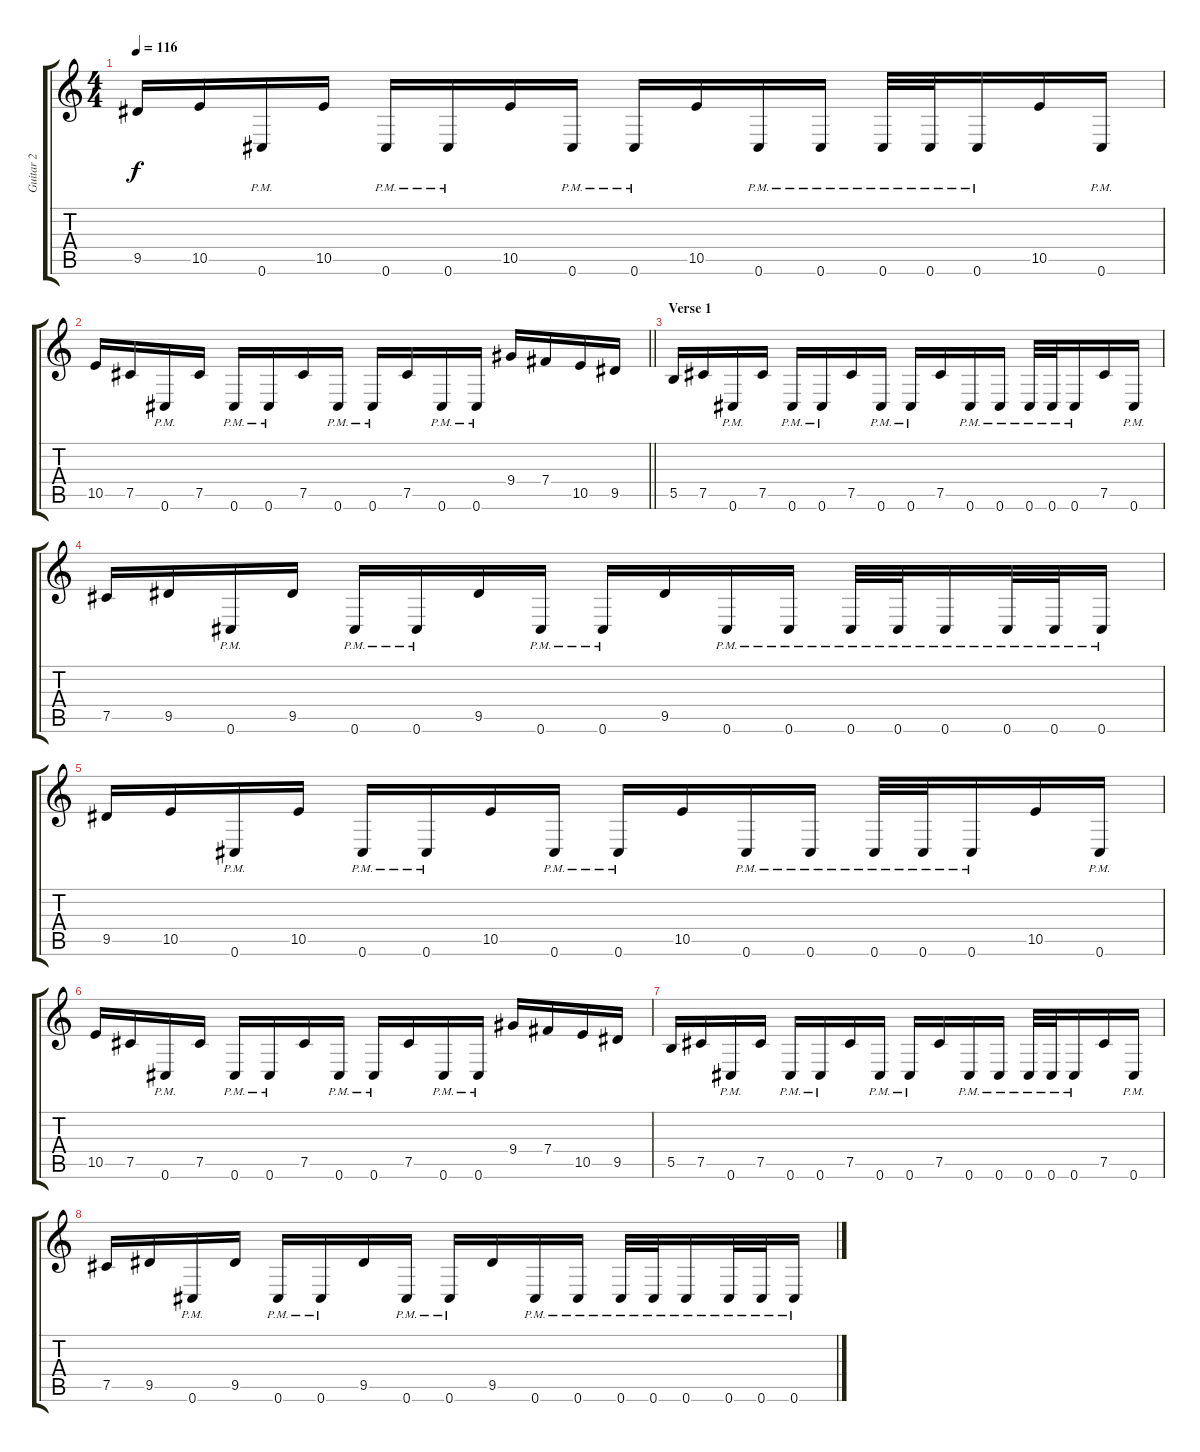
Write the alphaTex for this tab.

\track ("Guitar 2" "Guitar 2") {instrument distortionguitar}
\staff {score tabs}
\tuning (Db4 Ab3 E3 B2 Gb2 Db2) {hide}
\ts (4 4)
\tempo 116
\clef g2
\ks c
9.5.16{dy f} 10.5.16 0.6{pm}.16 10.5.16 0.6{pm}.16 0.6{pm}.16 10.5.16 0.6{pm}.16 0.6{pm}.16 10.5.16 0.6{pm}.16 0.6{pm}.16 0.6{pm}.32 0.6{pm}.32 0.6{pm}.16 10.5.16 0.6{pm}.16 |
\barLineRight lightlight
10.5.16 7.5.16 0.6{pm}.16 7.5.16 0.6{pm}.16 0.6{pm}.16 7.5.16 0.6{pm}.16 0.6{pm}.16 7.5.16 0.6{pm}.16 0.6{pm}.16 9.4.16 7.4.16 10.5.16 9.5.16 |
\section ("" "Verse 1")
5.5.16 7.5.16 0.6{pm}.16 7.5.16 0.6{pm}.16 0.6{pm}.16 7.5.16 0.6{pm}.16 0.6{pm}.16 7.5.16 0.6{pm}.16 0.6{pm}.16 0.6{pm}.32 0.6{pm}.32 0.6{pm}.16 7.5.16 0.6{pm}.16 |
7.5.16 9.5.16 0.6{pm}.16 9.5.16 0.6{pm}.16 0.6{pm}.16 9.5.16 0.6{pm}.16 0.6{pm}.16 9.5.16 0.6{pm}.16 0.6{pm}.16 0.6{pm}.32 0.6{pm}.32 0.6{pm}.16 0.6{pm}.32 0.6{pm}.32 0.6{pm}.16 |
9.5.16 10.5.16 0.6{pm}.16 10.5.16 0.6{pm}.16 0.6{pm}.16 10.5.16 0.6{pm}.16 0.6{pm}.16 10.5.16 0.6{pm}.16 0.6{pm}.16 0.6{pm}.32 0.6{pm}.32 0.6{pm}.16 10.5.16 0.6{pm}.16 |
10.5.16 7.5.16 0.6{pm}.16 7.5.16 0.6{pm}.16 0.6{pm}.16 7.5.16 0.6{pm}.16 0.6{pm}.16 7.5.16 0.6{pm}.16 0.6{pm}.16 9.4.16 7.4.16 10.5.16 9.5.16 |
5.5.16 7.5.16 0.6{pm}.16 7.5.16 0.6{pm}.16 0.6{pm}.16 7.5.16 0.6{pm}.16 0.6{pm}.16 7.5.16 0.6{pm}.16 0.6{pm}.16 0.6{pm}.32 0.6{pm}.32 0.6{pm}.16 7.5.16 0.6{pm}.16 |
7.5.16 9.5.16 0.6{pm}.16 9.5.16 0.6{pm}.16 0.6{pm}.16 9.5.16 0.6{pm}.16 0.6{pm}.16 9.5.16 0.6{pm}.16 0.6{pm}.16 0.6{pm}.32 0.6{pm}.32 0.6{pm}.16 0.6{pm}.32 0.6{pm}.32 0.6{pm}.16
